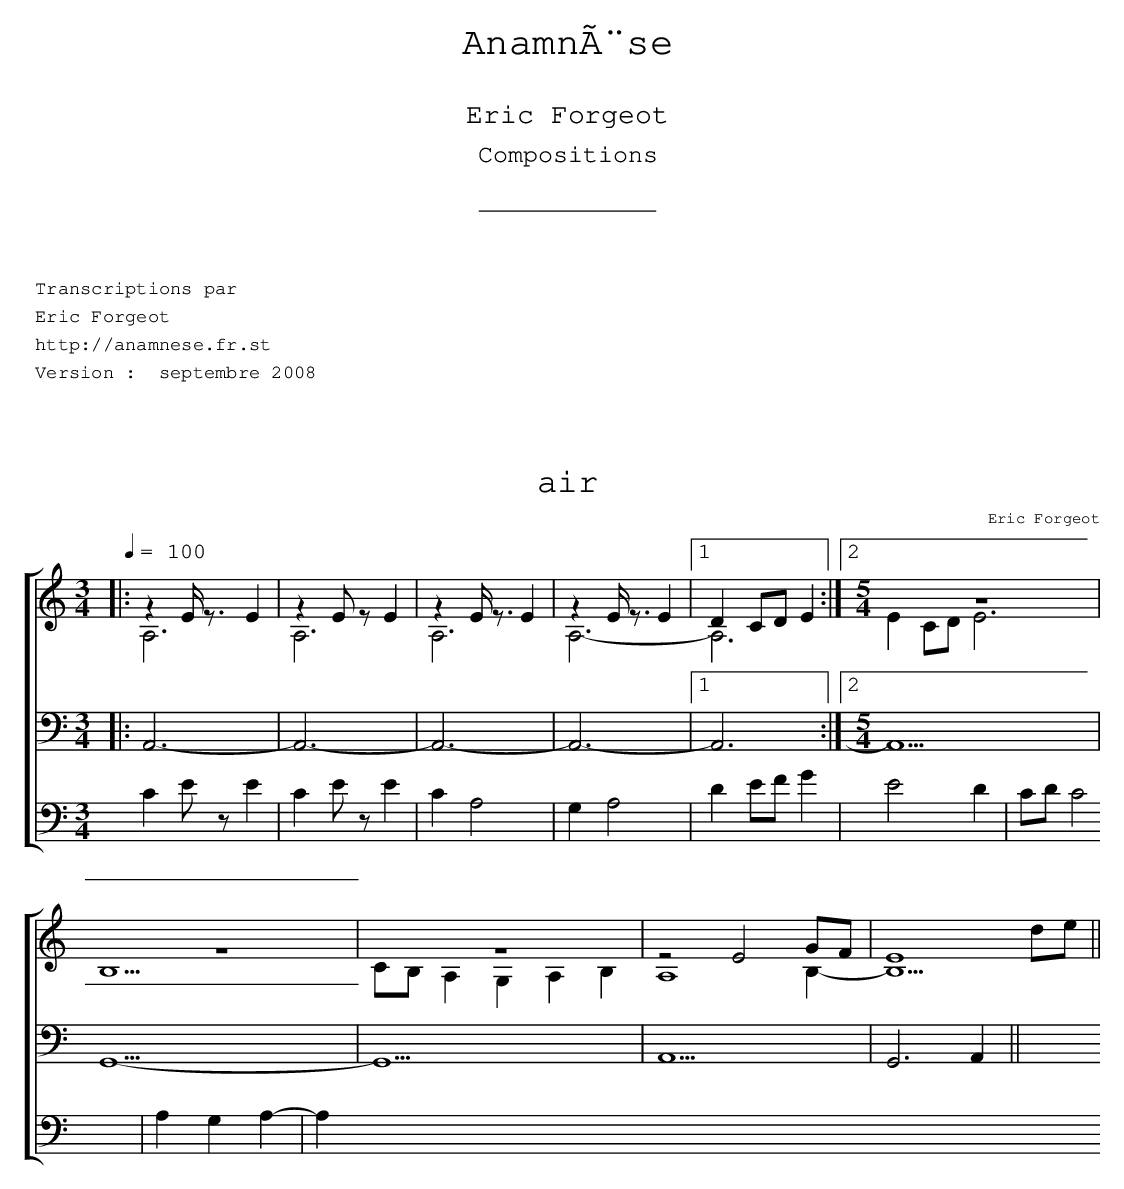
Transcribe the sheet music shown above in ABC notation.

X:1
T:air
C:Eric Forgeot
M:3/4
L:1/8
Q:1/4=100
K:C
%%staves [ (1 | 2) | 3 | 4]
V:1
|: z2 E<zE2 | z2 EzE2 | z2 E<zE2 | z2 2E<zE2 |1 D2 CDE2 :|2 [M:5/4] z10 |
z10 | z10 | z4 E4 GF | E8de ||
V:2
K:C
|: A,6 | A,6 | A,6| A,6-|1 A,6 :|2 [M:5/4] E2 CDE6 |
B,10 | CB, A,2 G,2 A,2 B,2 | A,8 B,2-|B,10 ||
V:3
K:C bass
|: A,,6-| A,,6-| A,,6-| A,,6-|1 A,,6 :|2 [M:5/4] A,,10 |
G,,10-| G,,10 | A,,10 | G,,6 A,,2 ||
V:4
K:C bass
C2 EzE2 | C2 EzE2 | C2 A,4 | G,2 A,4 | D2 EF G2 | E4 D2 | CD C4 | A,2 G,2 A,2-|A,2
